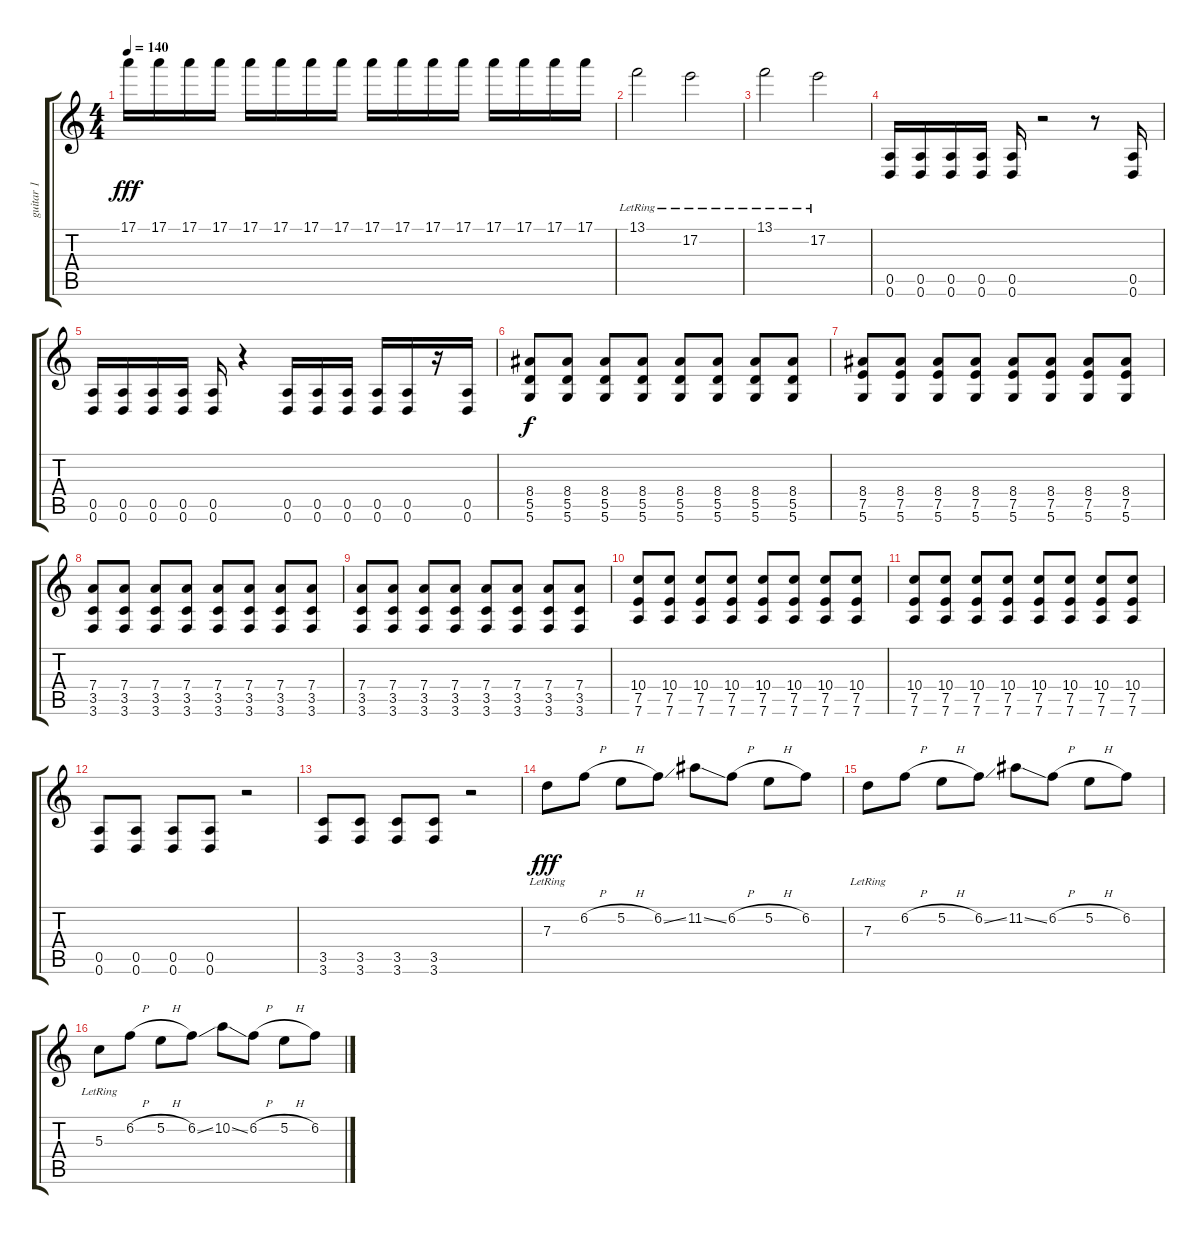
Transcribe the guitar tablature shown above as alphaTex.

\track ("guitar 1" "guitar 1") {instrument overdrivenguitar}
\staff {score tabs}
\tuning (E4 B3 G3 D3 A2 D2) {hide}
\ts (4 4)
\tempo 140
\clef g2
\ks c
17.1.16{dy fff} 17.1.16 17.1.16 17.1.16 17.1.16 17.1.16 17.1.16 17.1.16 17.1.16 17.1.16 17.1.16 17.1.16 17.1.16 17.1.16 17.1.16 17.1.16 |
13.1{lr}.2 17.2{lr}.2 |
13.1{lr}.2 17.2{lr}.2 |
(0.5 0.6).16 (0.5 0.6).16 (0.5 0.6).16 (0.5 0.6).16 (0.5 0.6).16 r.2 r.8 (0.5 0.6).16 |
(0.5 0.6).16 (0.5 0.6).16 (0.5 0.6).16 (0.5 0.6).16 (0.5 0.6).16 r.4 (0.5 0.6).16 (0.5 0.6).16 (0.5 0.6).16 (0.5 0.6).16 (0.5 0.6).16 r.16 (0.5 0.6).16 |
(8.4 5.5 5.6).8{dy f} (8.4 5.5 5.6).8 (8.4 5.5 5.6).8 (8.4 5.5 5.6).8 (8.4 5.5 5.6).8 (8.4 5.5 5.6).8 (8.4 5.5 5.6).8 (8.4 5.5 5.6).8 |
(8.4 7.5 5.6).8 (8.4 7.5 5.6).8 (8.4 7.5 5.6).8 (8.4 7.5 5.6).8 (8.4 7.5 5.6).8 (8.4 7.5 5.6).8 (8.4 7.5 5.6).8 (8.4 7.5 5.6).8 |
(7.4 3.5 3.6).8 (7.4 3.5 3.6).8 (7.4 3.5 3.6).8 (7.4 3.5 3.6).8 (7.4 3.5 3.6).8 (7.4 3.5 3.6).8 (7.4 3.5 3.6).8 (7.4 3.5 3.6).8 |
(7.4 3.5 3.6).8 (7.4 3.5 3.6).8 (7.4 3.5 3.6).8 (7.4 3.5 3.6).8 (7.4 3.5 3.6).8 (7.4 3.5 3.6).8 (7.4 3.5 3.6).8 (7.4 3.5 3.6).8 |
(10.4 7.5 7.6).8 (10.4 7.5 7.6).8 (10.4 7.5 7.6).8 (10.4 7.5 7.6).8 (10.4 7.5 7.6).8 (10.4 7.5 7.6).8 (10.4 7.5 7.6).8 (10.4 7.5 7.6).8 |
(10.4 7.5 7.6).8 (10.4 7.5 7.6).8 (10.4 7.5 7.6).8 (10.4 7.5 7.6).8 (10.4 7.5 7.6).8 (10.4 7.5 7.6).8 (10.4 7.5 7.6).8 (10.4 7.5 7.6).8 |
(0.5 0.6).8 (0.5 0.6).8 (0.5 0.6).8 (0.5 0.6).8 r.2 |
(3.5 3.6).8 (3.5 3.6).8 (3.5 3.6).8 (3.5 3.6).8 r.2 |
7.3{lr}.8{dy fff} 6.2{h}.8 5.2{h}.8 6.2{ss}.8 11.2{ss}.8 6.2{h}.8 5.2{h}.8 6.2.8 |
7.3{lr}.8 6.2{h}.8 5.2{h}.8 6.2{ss}.8 11.2{ss}.8 6.2{h}.8 5.2{h}.8 6.2.8 |
5.3{lr}.8 6.2{h}.8 5.2{h}.8 6.2{ss}.8 10.2{ss}.8 6.2{h}.8 5.2{h}.8 6.2.8
